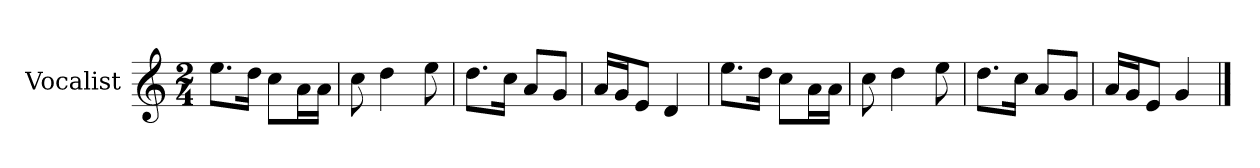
**kern
*part1
*staff1
*I"Vocalist
*k[]
*C:
*M2/4
=
8.eeL
16ddJk
8ccL
16aL
16aJJ
=1
8cc
4dd
8ee
=2
8.ddL
16ccJk
8aL
8gJ
=3
16aLL
16gJ
8eJ
4d
=4
8.eeL
16ddJk
8ccL
16aL
16aJJ
=5
8cc
4dd
8ee
=6
8.ddL
16ccJk
8aL
8gJ
=7
16aLL
16gJ
8eJ
4g
==
*-
